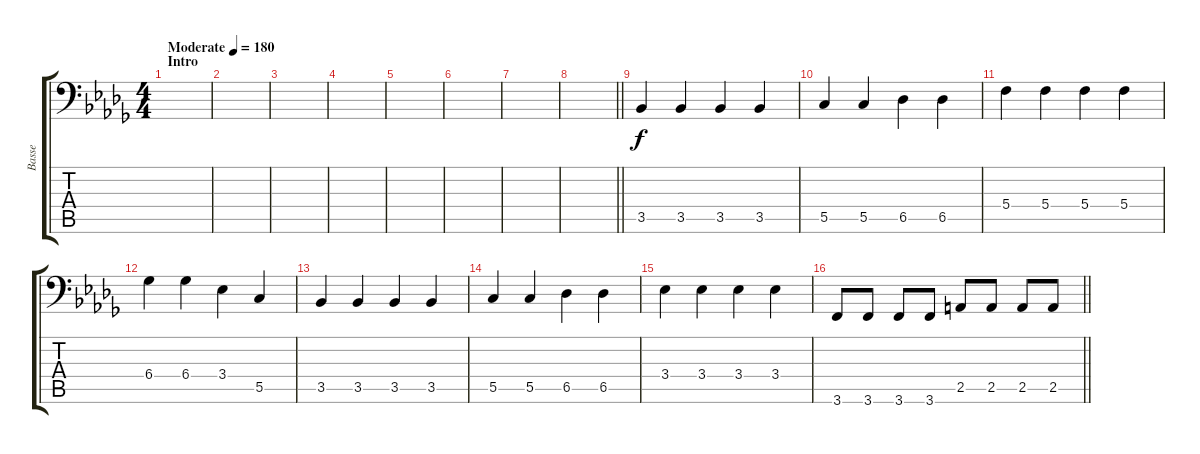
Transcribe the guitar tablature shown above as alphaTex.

\track ("Basse" "Basse") {instrument electricbassfinger}
\staff {score tabs}
\tuning (D3 A2 F2 C2 G1 D1) {hide}
\ts (4 4)
\section ("" "Intro")
\tempo (180 "Moderate")
\clef f4
\ks bbminor
|
|
|
|
|
|
|
\barLineRight lightlight
|
3.5.4 3.5.4 3.5.4 3.5.4 |
5.5.4 5.5.4 6.5.4 6.5.4 |
5.4.4 5.4.4 5.4.4 5.4.4 |
6.4.4 6.4.4 3.4.4 5.5.4 |
3.5.4 3.5.4 3.5.4 3.5.4 |
5.5.4 5.5.4 6.5.4 6.5.4 |
3.4.4 3.4.4 3.4.4 3.4.4 |
\barLineRight lightlight
3.6.8 3.6.8 3.6.8 3.6.8 2.5.8 2.5.8 2.5.8 2.5.8
